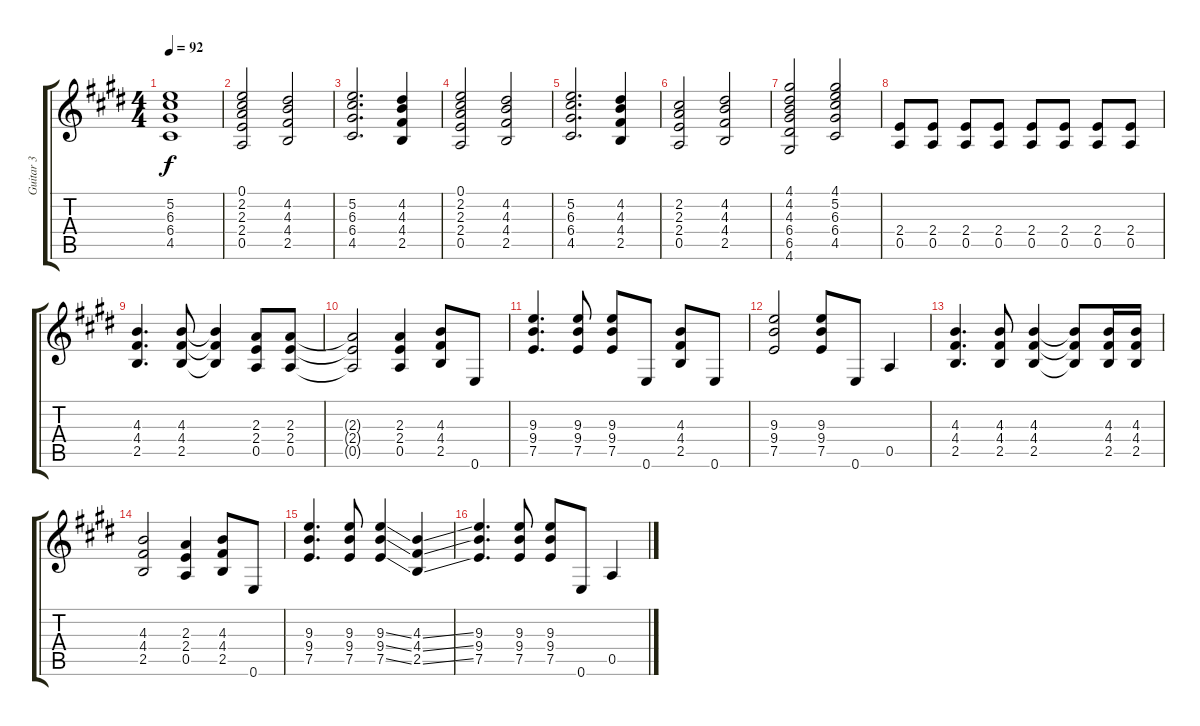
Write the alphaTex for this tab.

\track ("Guitar 3" "Guitar 3") {instrument overdrivenguitar}
\staff {score tabs}
\tuning (E4 B3 G3 D3 A2 E2) {hide}
\ts (4 4)
\tempo 92
\clef g2
\ks e
(5.2{t} 6.3{t} 6.4{t} 4.5{t}).1{dy f} |
(0.1 2.2 2.3 2.4 0.5).2 (4.2 4.3 4.4 2.5).2 |
(5.2 6.3 6.4 4.5).2{d} (4.2 4.3 4.4 2.5).4 |
(0.1 2.2 2.3 2.4 0.5).2 (4.2 4.3 4.4 2.5).2 |
(5.2 6.3 6.4 4.5).2{d} (4.2 4.3 4.4 2.5).4 |
(2.2 2.3 2.4 0.5).2 (4.2 4.3 4.4 2.5).2 |
(4.1 4.2 4.3 6.4 6.5 4.6).2 (4.1 5.2 6.3 6.4 4.5).2 |
(2.4 0.5).8 (2.4 0.5).8 (2.4 0.5).8 (2.4 0.5).8 (2.4 0.5).8 (2.4 0.5).8 (2.4 0.5).8 (2.4 0.5).8 |
(4.3 4.4 2.5).4{d} (4.3 4.4 2.5).8 (4.3{t} 4.4{t} 2.5{t}).4 (2.3 2.4 0.5).8 (2.3 2.4 0.5).8 |
(2.3{t} 2.4{t} 0.5{t}).2 (2.3 2.4 0.5).4 (4.3 4.4 2.5).8 0.6.8 |
(9.3 9.4 7.5).4{d} (9.3 9.4 7.5).8 (9.3 9.4 7.5).8 0.6.8 (4.3 4.4 2.5).8 0.6.8 |
(9.3 9.4 7.5).2 (9.3 9.4 7.5).8 0.6.8 0.5.4 |
(4.3 4.4 2.5).4{d} (4.3 4.4 2.5).8 (4.3 4.4 2.5).4 (4.3{t} 4.4{t} 2.5{t}).8 (4.3 4.4 2.5).16 (4.3 4.4 2.5).16 |
(4.3 4.4 2.5).2 (2.3 2.4 0.5).4 (4.3 4.4 2.5).8 0.6.8 |
(9.3 9.4 7.5).4{d} (9.3 9.4 7.5).8 (9.3{ss} 9.4{ss} 7.5{ss}).4 (4.3{ss} 4.4{ss} 2.5{ss}).4 |
(9.3 9.4 7.5).4{d} (9.3 9.4 7.5).8 (9.3 9.4 7.5).8 0.6.8 0.5.4
